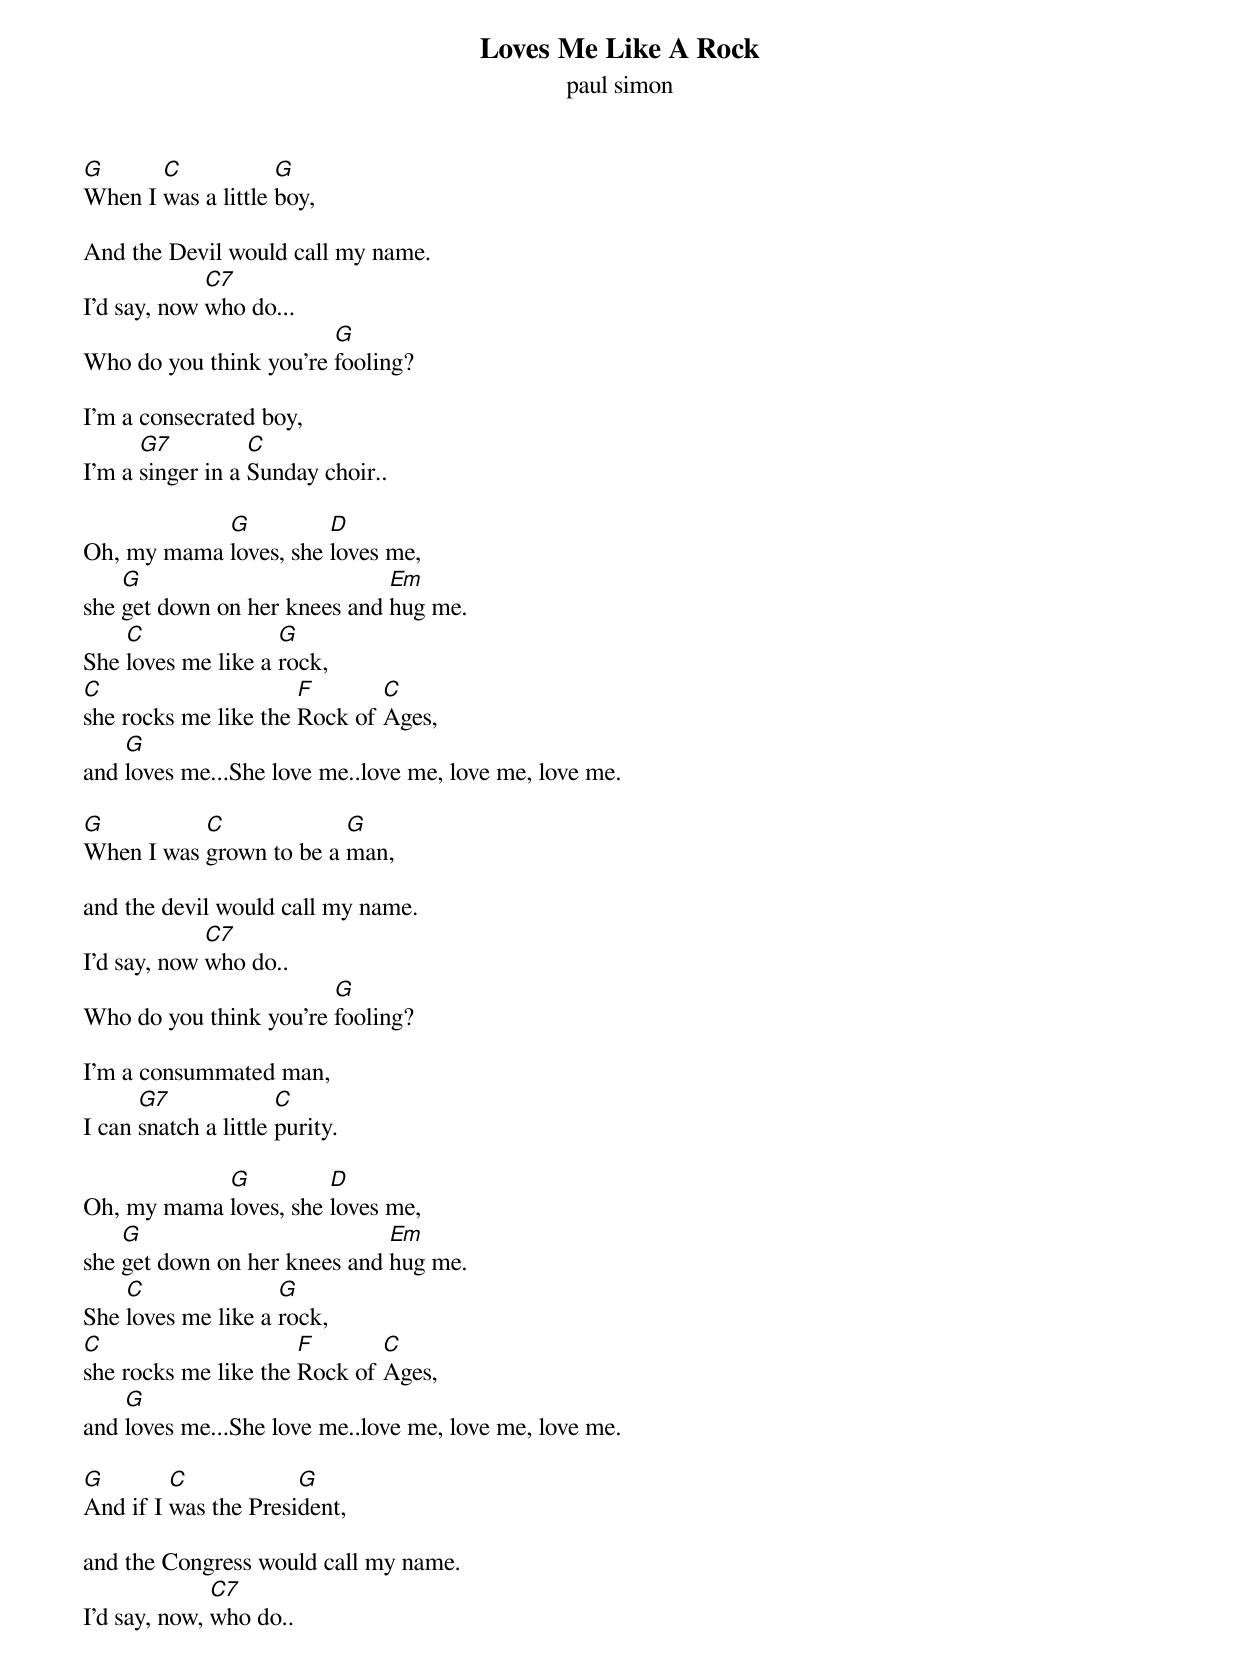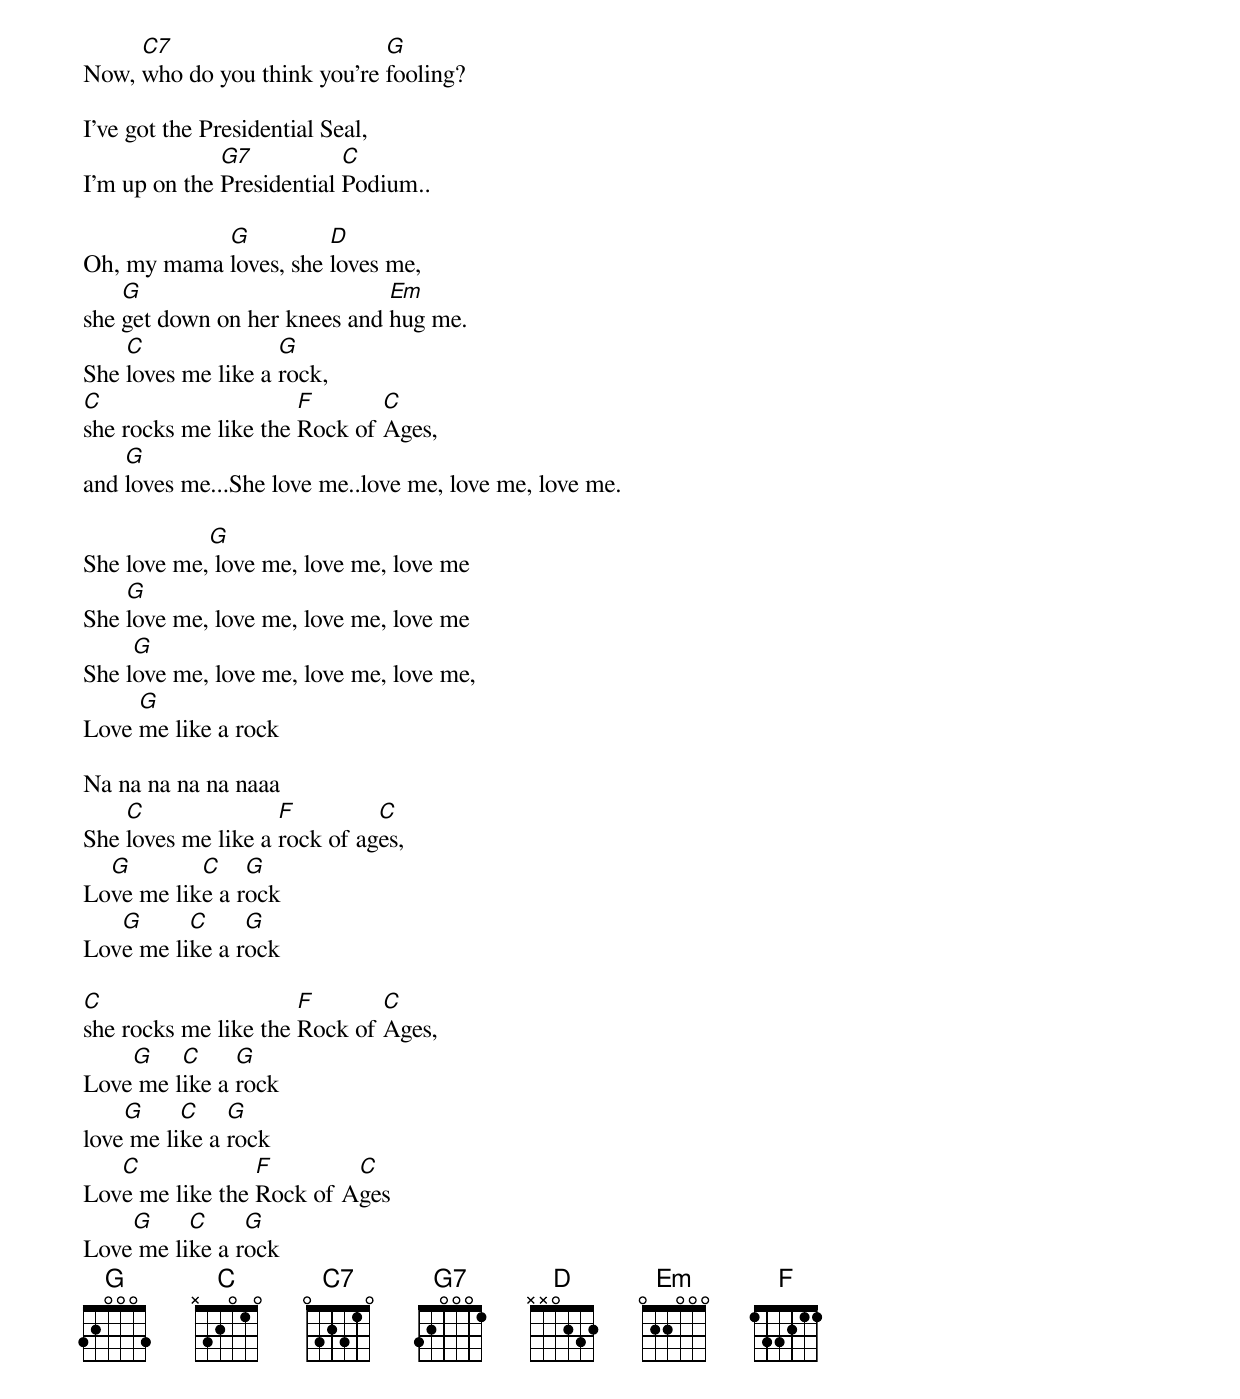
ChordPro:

{title: Loves Me Like A Rock}
{subtitle: paul simon}

[G]When I [C]was a little [G]boy,

And the Devil would call my name.
I'd say, now [C7]who do...
Who do you think you're [G]fooling?

I'm a consecrated boy,
I'm a [G7]singer in a [C]Sunday choir..

Oh, my mama [G]loves, she [D]loves me,
she [G]get down on her knees and [Em]hug me.
She [C]loves me like a [G]rock,
[C]she rocks me like the [F]Rock of [C]Ages,
and [G]loves me...She love me..love me, love me, love me.

[G]When I was [C]grown to be a [G]man,

and the devil would call my name.
I'd say, now [C7]who do..
Who do you think you're [G]fooling?

I'm a consummated man,
I can [G7]snatch a little [C]purity.

Oh, my mama [G]loves, she [D]loves me,
she [G]get down on her knees and [Em]hug me.
She [C]loves me like a [G]rock,
[C]she rocks me like the [F]Rock of [C]Ages,
and [G]loves me...She love me..love me, love me, love me.

[G]And if I [C]was the Presi[G]dent,

and the Congress would call my name.
I'd say, now, [C7]who do..
Now, [C7]who do you think you're [G]fooling?

I've got the Presidential Seal,
I'm up on the [G7]Presidential [C]Podium..

Oh, my mama [G]loves, she [D]loves me,
she [G]get down on her knees and [Em]hug me.
She [C]loves me like a [G]rock,
[C]she rocks me like the [F]Rock of [C]Ages,
and [G]loves me...She love me..love me, love me, love me.

She love me,[G] love me, love me, love me
She [G]love me, love me, love me, love me
She l[G]ove me, love me, love me, love me,
Love [G]me like a rock

Na na na na na naaa
She [C]loves me like a [F]rock of ag[C]es,
Lo[G]ve me lik[C]e a r[G]ock
Lov[G]e me li[C]ke a r[G]ock

[C]she rocks me like the [F]Rock of [C]Ages,
Love[G] me l[C]ike a [G]rock
love[G] me li[C]ke a [G]rock
Lov[C]e me like the [F]Rock of A[C]ges
Love[G] me li[C]ke a r[G]ock
